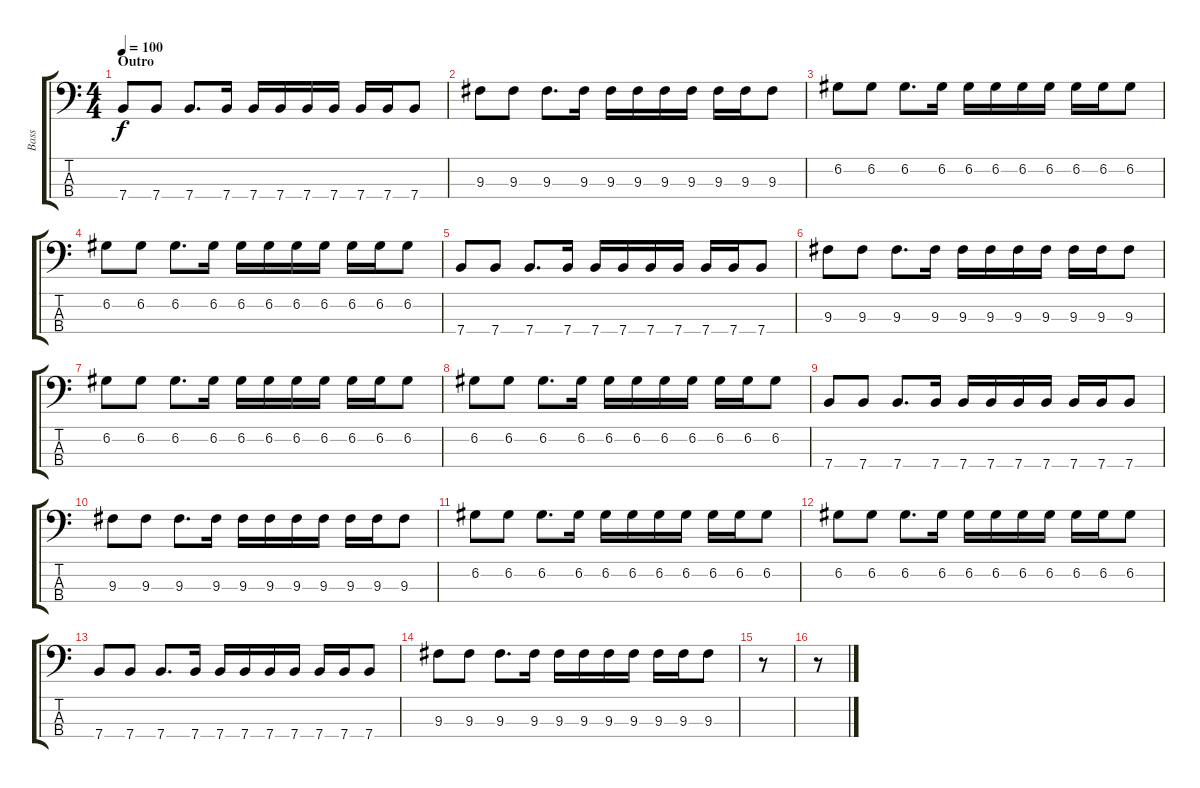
\track ("Bass" "Bass") {instrument electricbassfinger}
\staff {score tabs}
\tuning (G2 D2 A1 E1) {hide}
\ts (4 4)
\section ("" "Outro")
\tempo 100
\clef f4
\ks c
7.4.8{dy f} 7.4.8 7.4.8{d} 7.4.16 7.4.16 7.4.16 7.4.16 7.4.16 7.4.16 7.4.16 7.4.8 |
9.3.8 9.3.8 9.3.8{d} 9.3.16 9.3.16 9.3.16 9.3.16 9.3.16 9.3.16 9.3.16 9.3.8 |
6.2.8 6.2.8 6.2.8{d} 6.2.16 6.2.16 6.2.16 6.2.16 6.2.16 6.2.16 6.2.16 6.2.8 |
6.2.8 6.2.8 6.2.8{d} 6.2.16 6.2.16 6.2.16 6.2.16 6.2.16 6.2.16 6.2.16 6.2.8 |
7.4.8 7.4.8 7.4.8{d} 7.4.16 7.4.16 7.4.16 7.4.16 7.4.16 7.4.16 7.4.16 7.4.8 |
9.3.8 9.3.8 9.3.8{d} 9.3.16 9.3.16 9.3.16 9.3.16 9.3.16 9.3.16 9.3.16 9.3.8 |
6.2.8 6.2.8 6.2.8{d} 6.2.16 6.2.16 6.2.16 6.2.16 6.2.16 6.2.16 6.2.16 6.2.8 |
6.2.8 6.2.8 6.2.8{d} 6.2.16 6.2.16 6.2.16 6.2.16 6.2.16 6.2.16 6.2.16 6.2.8 |
7.4.8 7.4.8 7.4.8{d} 7.4.16 7.4.16 7.4.16 7.4.16 7.4.16 7.4.16 7.4.16 7.4.8 |
9.3.8 9.3.8 9.3.8{d} 9.3.16 9.3.16 9.3.16 9.3.16 9.3.16 9.3.16 9.3.16 9.3.8 |
6.2.8 6.2.8 6.2.8{d} 6.2.16 6.2.16 6.2.16 6.2.16 6.2.16 6.2.16 6.2.16 6.2.8 |
6.2.8 6.2.8 6.2.8{d} 6.2.16 6.2.16 6.2.16 6.2.16 6.2.16 6.2.16 6.2.16 6.2.8 |
7.4.8 7.4.8 7.4.8{d} 7.4.16 7.4.16 7.4.16 7.4.16 7.4.16 7.4.16 7.4.16 7.4.8 |
9.3.8 9.3.8 9.3.8{d} 9.3.16 9.3.16 9.3.16 9.3.16 9.3.16 9.3.16 9.3.16 9.3.8 |
r.8 |
r.8
